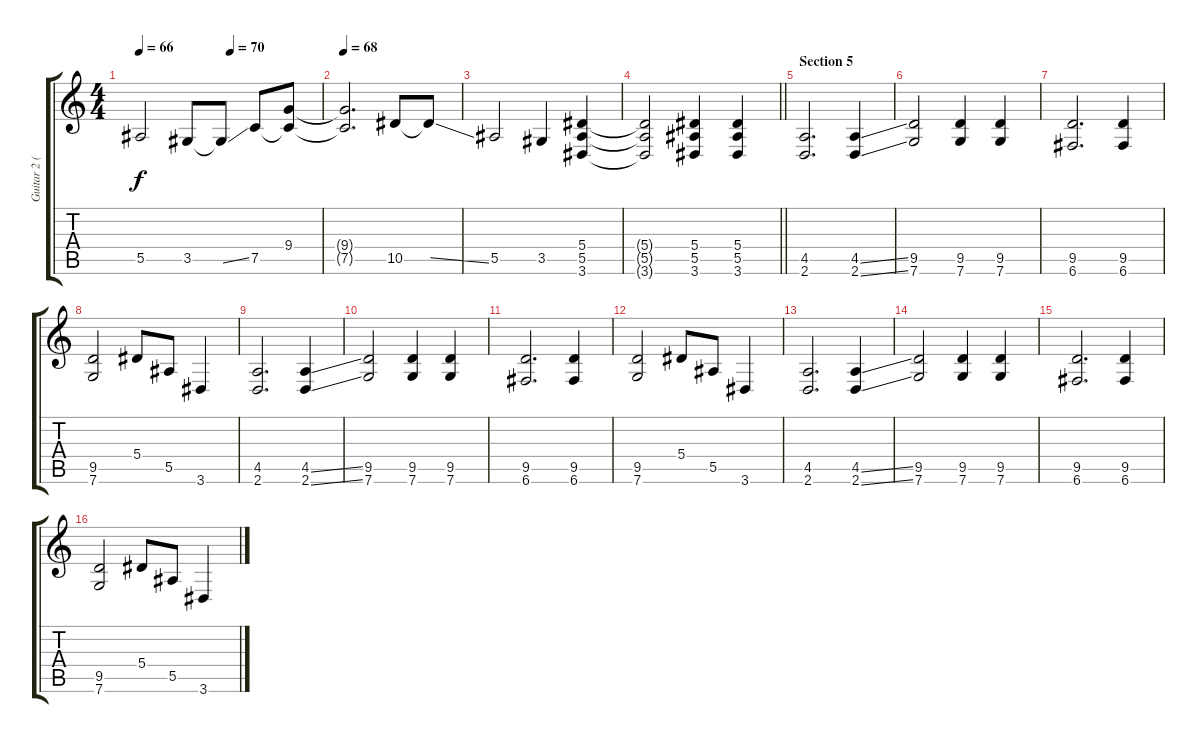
\track ("Guitar 2 (Distortion)" "Guitar 2 (") {instrument distortionguitar}
\staff {score tabs}
\tuning (C4 G3 Eb3 Bb2 F2 C2) {hide}
\ts (4 4)
\tempo 66
\tempo (70 0.5)
\clef g2
\ks c
5.5.2{dy f} 3.5.8 3.5{ss t}.8 7.5.8 (9.4 7.5{t}).8 |
\tempo 68
(9.4{t} 7.5{t}).2{d} 10.5.8 10.5{ss t}.8 |
5.5.2 3.5.4 (5.4 5.5 3.6).4 |
\barLineRight lightlight
(5.4{t} 5.5{t} 3.6{t}).2 (5.4 5.5 3.6).4 (5.4 5.5 3.6).4 |
\section ("" "Section 5")
(4.5 2.6).2{d} (4.5{ss} 2.6{ss}).4 |
(9.5 7.6).2 (9.5 7.6).4 (9.5 7.6).4 |
(9.5 6.6).2{d} (9.5 6.6).4 |
(9.5 7.6).2 5.4.8 5.5.8 3.6.4 |
(4.5 2.6).2{d} (4.5{ss} 2.6{ss}).4 |
(9.5 7.6).2 (9.5 7.6).4 (9.5 7.6).4 |
(9.5 6.6).2{d} (9.5 6.6).4 |
(9.5 7.6).2 5.4.8 5.5.8 3.6.4 |
(4.5 2.6).2{d} (4.5{ss} 2.6{ss}).4 |
(9.5 7.6).2 (9.5 7.6).4 (9.5 7.6).4 |
(9.5 6.6).2{d} (9.5 6.6).4 |
(9.5 7.6).2 5.4.8 5.5.8 3.6.4
